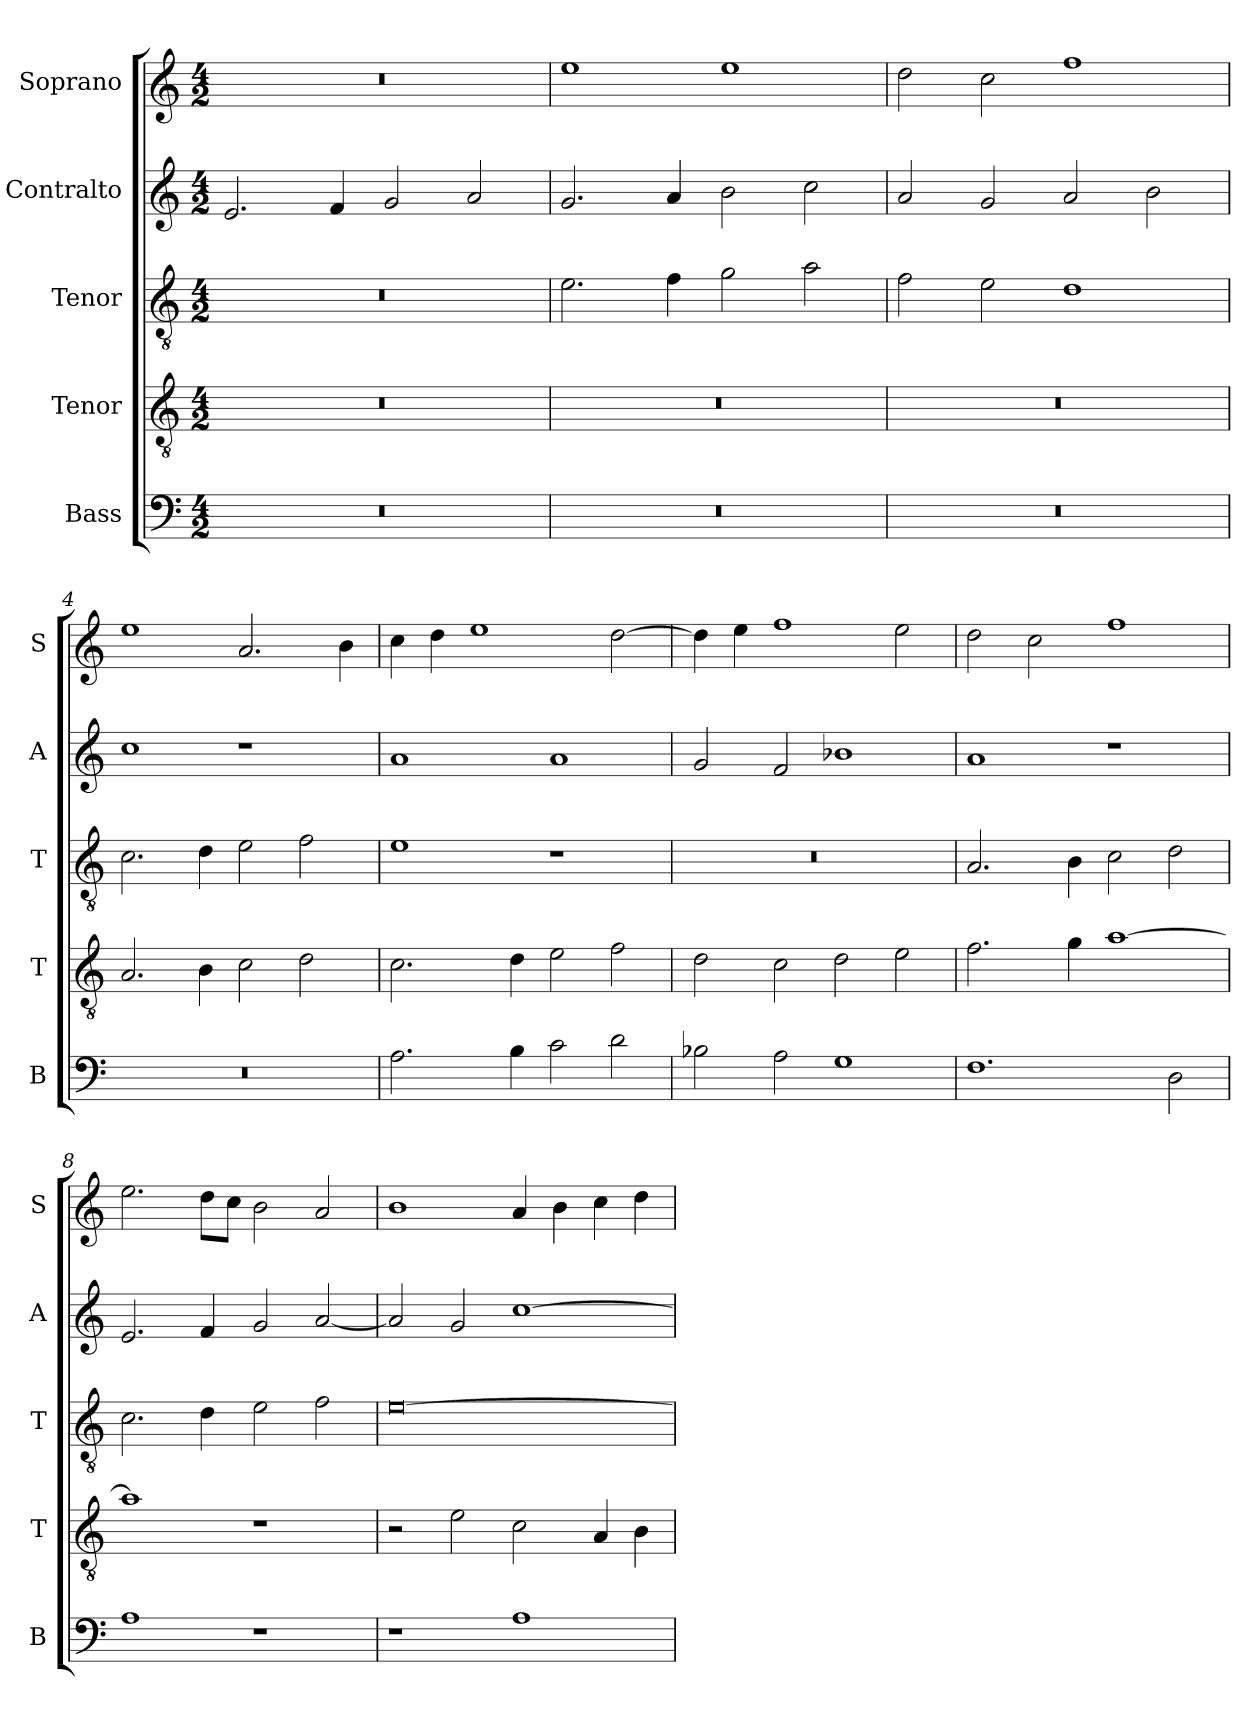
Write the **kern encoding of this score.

**kern	**kern	**kern	**kern	**kern
*part5	*part4	*part3	*part2	*part1
*staff5	*staff4	*staff3	*staff2	*staff1
*I"Bass	*I"Tenor	*I"Tenor	*I"Contralto	*I"Soprano
*I'B	*I'T	*I'T	*I'A	*I'S
*clefF4	*clefGv2	*clefGv2	*clefG2	*clefG2
*k[]	*k[]	*k[]	*k[]	*k[]
*A:aeo	*A:aeo	*A:aeo	*A:aeo	*A:aeo
*M4/2	*M4/2	*M4/2	*M4/2	*M4/2
=1	=1	=1	=1	=1
0r	0r	0r	2.e	0r
.	.	.	4f	.
.	.	.	2g	.
.	.	.	2a	.
=2	=2	=2	=2	=2
0r	0r	2.e	2.g	1ee
.	.	4f	4a	.
.	.	2g	2b	1ee
.	.	2a	2cc	.
=3	=3	=3	=3	=3
0r	0r	2f	2a	2dd
.	.	2e	2g	2cc
.	.	1d	2a	1ff
.	.	.	2b	.
=4	=4	=4	=4	=4
0r	2.A	2.c	1cc	1ee
.	4B	4d	.	.
.	2c	2e	1r	2.a
.	2d	2f	.	.
.	.	.	.	4b
=5	=5	=5	=5	=5
2.A	2.c	1e	1a	4cc
.	.	.	.	4dd
.	.	.	.	1ee
4B	4d	.	.	.
2c	2e	1r	1a	.
2d	2f	.	.	[2dd
=6	=6	=6	=6	=6
2B-X	2d	0r	2g	4dd]
.	.	.	.	4ee
2A	2c	.	2f	1ff
1G	2d	.	1b-X	.
.	2e	.	.	2ee
=7	=7	=7	=7	=7
1.F	2.f	2.A	1a	2dd
.	.	.	.	2cc
.	4g	4B	.	.
.	[1a	2c	1r	1ff
2D	.	2d	.	.
=8	=8	=8	=8	=8
1A	1a]	2.c	2.e	2.ee
.	.	4d	4f	8dd\L
.	.	.	.	8cc\J
1r	1r	2e	2g	2b
.	.	2f	[2a	2a
=9	=9	=9	=9	=9
1r	2r	[0e	2a]	1b
.	2e	.	2g	.
1A	2c	.	[1cc	4a
.	.	.	.	4b
.	4A	.	.	4cc
.	4B	.	.	4dd
=	=	=	=	=
*-	*-	*-	*-	*-
